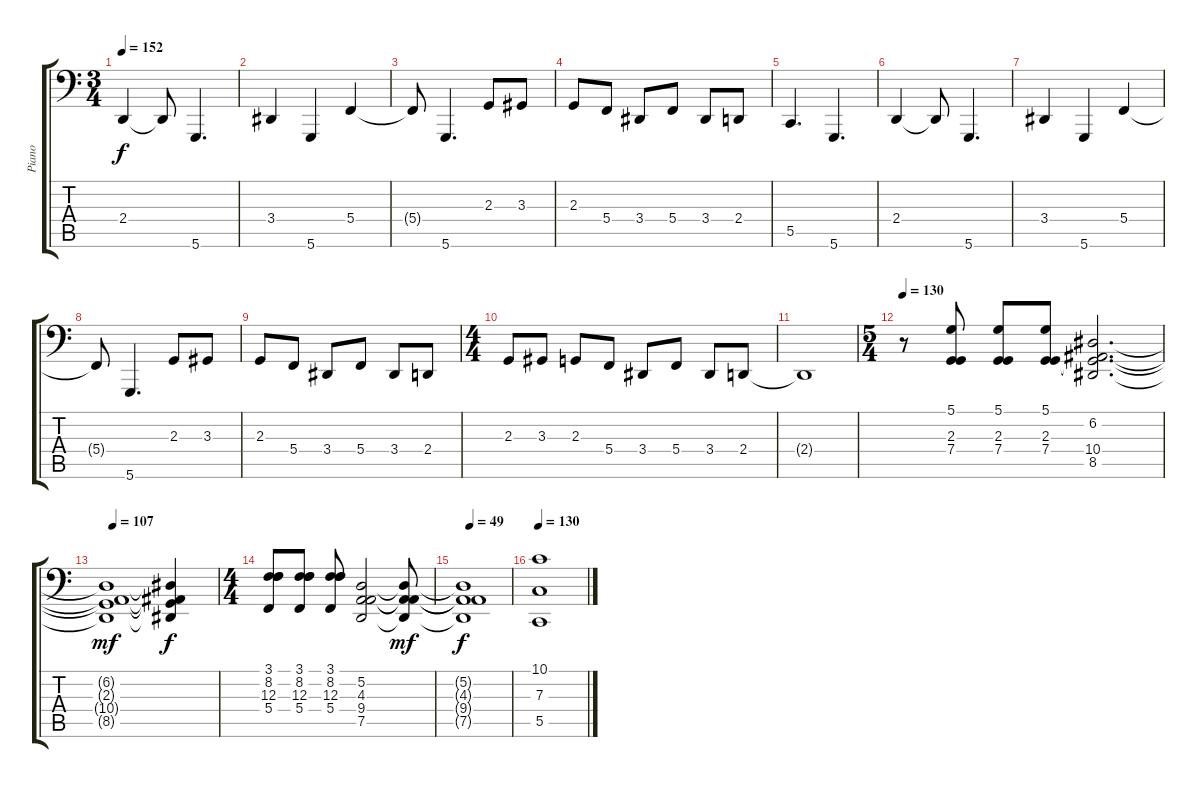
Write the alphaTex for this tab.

\track ("Piano" "Piano") {instrument electricgrandpiano}
\staff {score tabs}
\tuning (D3 A2 F2 C2 G1 D1) {hide}
\ts (3 4)
\tempo 152
\clef f4
\ks c
2.4.4{dy f} 2.4{t}.8 5.6.4{d} |
3.4.4 5.6.4 5.4.4 |
5.4{t}.8 5.6.4{d} 2.3.8 3.3.8 |
2.3.8 5.4.8 3.4.8 5.4.8 3.4.8 2.4.8 |
5.5.4{d} 5.6.4{d} |
2.4.4 2.4{t}.8 5.6.4{d} |
3.4.4 5.6.4 5.4.4 |
5.4{t}.8 5.6.4{d} 2.3.8 3.3.8 |
2.3.8 5.4.8 3.4.8 5.4.8 3.4.8 2.4.8 |
\ts (4 4)
2.3.8 3.3.8 2.3.8 5.4.8 3.4.8 5.4.8 3.4.8 2.4.8 |
2.4{t}.1 |
\ts (5 4)
\tempo 130
r.8 (5.1 2.3 7.4).8 (5.1 2.3 7.4).8 (5.1 2.3 7.4).8 (6.2 2.3{t} 10.4 8.5).2{d} |
\tempo 107
(6.2{t} 2.3{t} 10.4{t} 8.5{t}).1{dy mf} (6.2{t} 2.3{t} 10.4{t} 8.5{t}).4{dy f} |
\ts (4 4)
(3.1 8.2 12.3 5.4).8 (3.1 8.2 12.3 5.4).8 (3.1 8.2 12.3 5.4).8 (5.2 4.3 9.4 7.5).2 (5.2{t} 4.3{t} 9.4{t} 7.5{t}).8{dy mf} |
\tempo 49
(5.2{t} 4.3{t} 9.4{t} 7.5{t}).1{dy f} |
\tempo 130
(10.1 7.3 5.5).1
